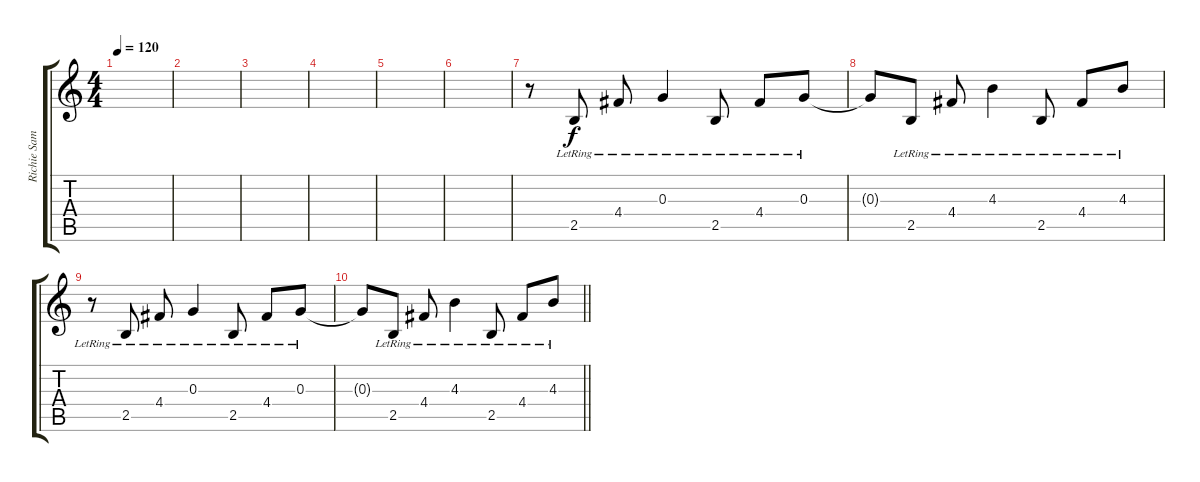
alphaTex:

\track ("Richie Sambora (Clean Guitar)" "Richie Sam") {instrument electricguitarclean}
\staff {score tabs}
\tuning (E4 B3 G3 D3 A2 E2) {hide}
\ts (4 4)
\tempo 120
\clef g2
\ks c
|
|
|
|
|
|
r.8 2.5{lr}.8{volume 12} 4.4{lr}.8 0.3{lr}.4 2.5{lr}.8 4.4{lr}.8 0.3{lr}.8 |
0.3{t}.8 2.5{lr}.8 4.4{lr}.8 4.3{lr}.4 2.5{lr}.8 4.4{lr}.8 4.3{lr}.8 |
r.8 2.5{lr}.8 4.4{lr}.8 0.3{lr}.4 2.5{lr}.8 4.4{lr}.8 0.3{lr}.8 |
\barLineRight lightlight
0.3{t}.8 2.5{lr}.8 4.4{lr}.8 4.3{lr}.4 2.5{lr}.8 4.4{lr}.8 4.3{lr}.8
